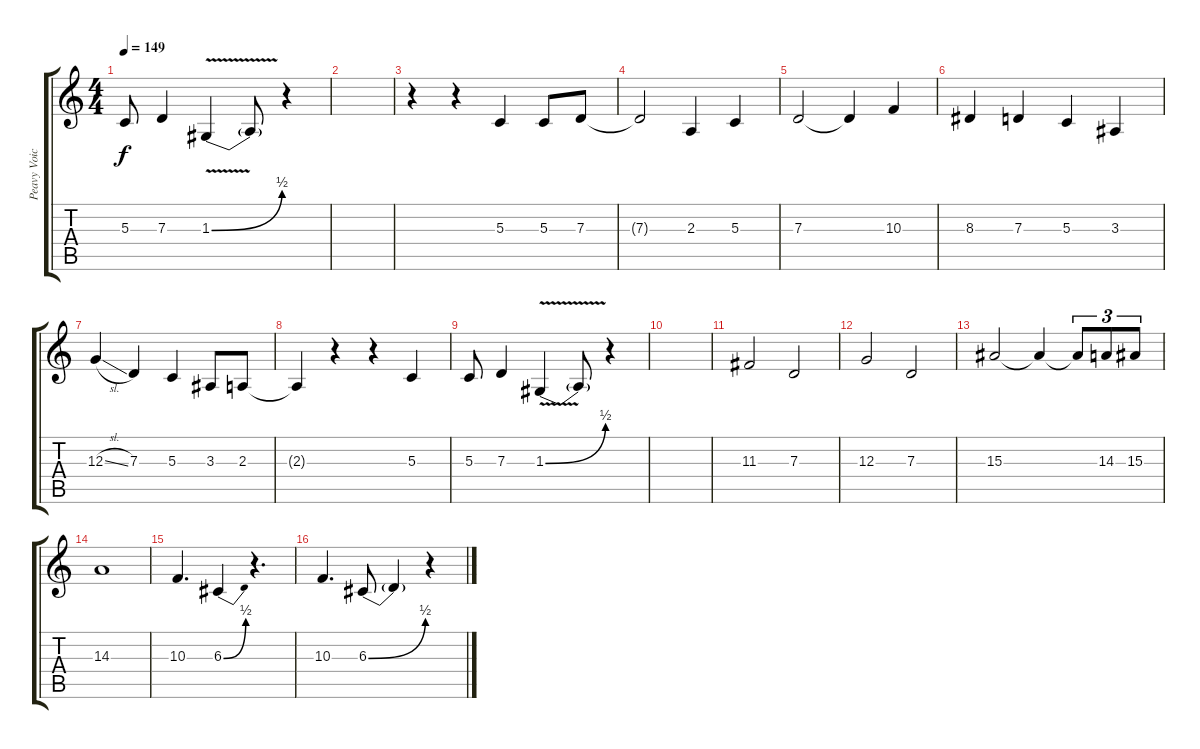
\track ("Peavy Voice" "Peavy Voic") {instrument tuba}
\staff {score tabs}
\tuning (E4 B3 G3 D3 A2 E2) {hide}
\ts (4 4)
\tempo 149
\clef g2
\ks c
5.3.8{dy f} 7.3.4 1.3{be (bend 0 0 60 2) v}.4 1.3{t}.8 r.4 |
|
r.4 r.4 5.3.4 5.3.8 7.3.8 |
7.3{t}.2 2.3.4 5.3.4 |
7.3.2 7.3{t}.4 10.3.4 |
8.3.4 7.3.4 5.3.4 3.3.4 |
12.3{sl}.4 7.3.4 5.3.4 3.3.8 2.3.8 |
2.3{t}.4 r.4 r.4 5.3.4 |
5.3.8 7.3.4 1.3{be (bend 0 0 60 2) v}.4 1.3{t}.8 r.4 |
|
11.3.2 7.3.2 |
12.3.2 7.3.2 |
15.3.2 15.3{t}.4 15.3{t}.8{tu (3 2)} 14.3.8{tu (3 2)} 15.3.8{tu (3 2)} |
14.3.1 |
10.3.4{d} 6.3{be (bend 0 0 60 2)}.4 r.4{d} |
10.3.4{d} 6.3{be (bend 0 0 60 2)}.8 6.3{t}.4 r.4
